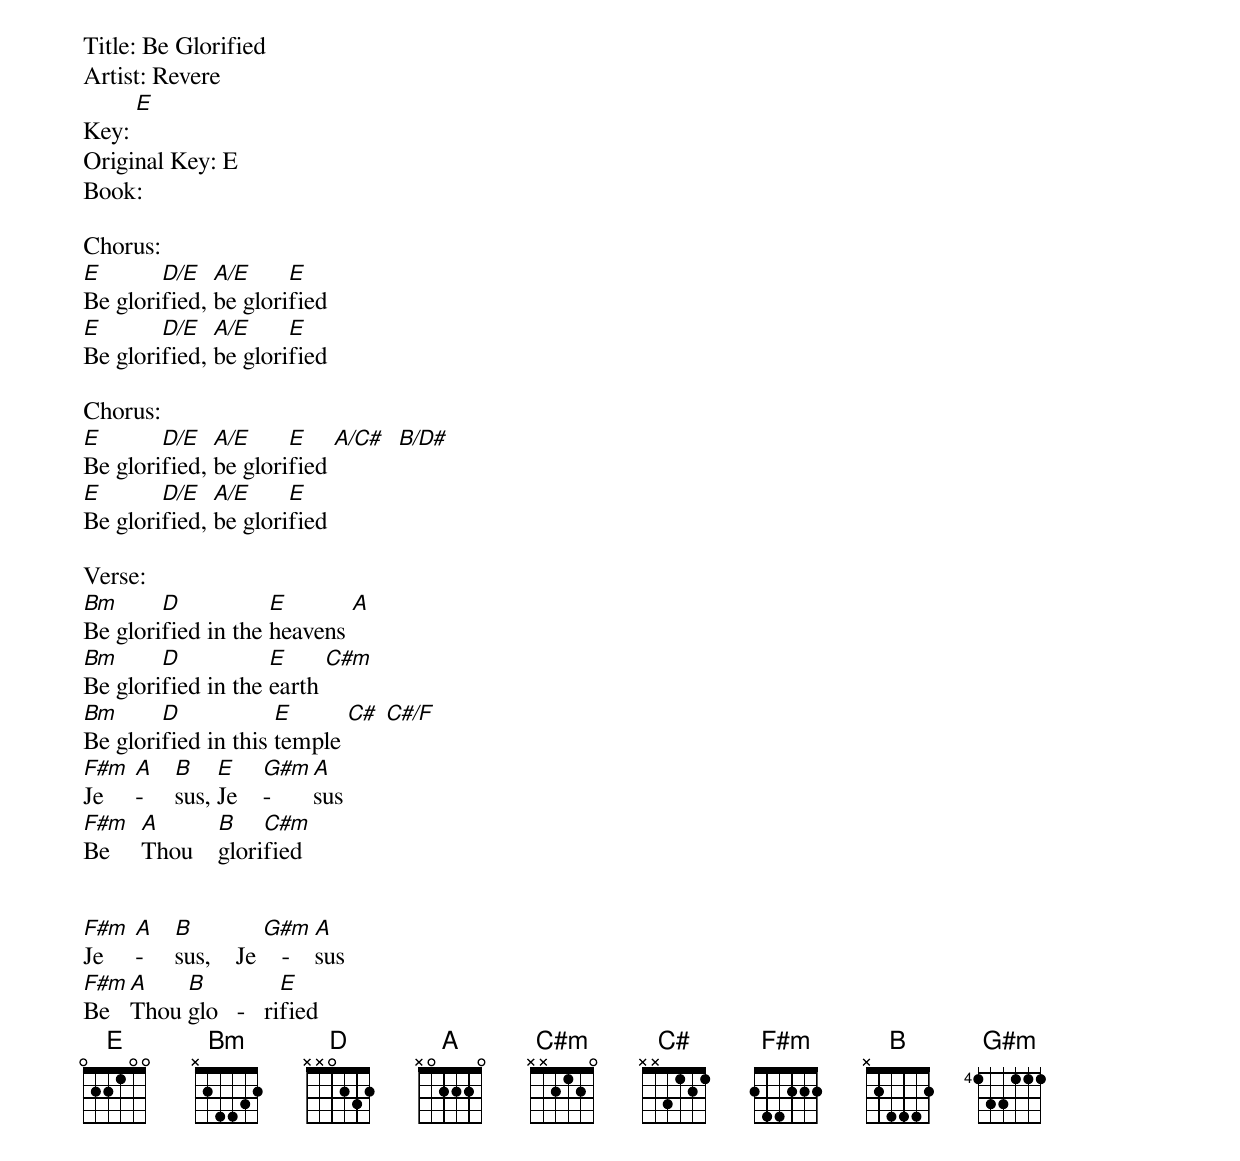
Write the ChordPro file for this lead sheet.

Title: Be Glorified
Artist: Revere
Key: [E]
Original Key: E
Book:

Chorus:
[E]Be glori[D/E]fied, [A/E]be glori[E]fied
[E]Be glori[D/E]fied, [A/E]be glori[E]fied

Chorus:
[E]Be glori[D/E]fied, [A/E]be glori[E]fied [A/C#]  [B/D#]
[E]Be glori[D/E]fied, [A/E]be glori[E]fied

Verse:
[Bm]Be glori[D]fied in the [E]heavens [A]
[Bm]Be glori[D]fied in the [E]earth [C#m]
[Bm]Be glori[D]fied in this [E]temple [C#] [C#/F]
[F#m]Je     [A]-     [B]sus, [E]Je    [G#m]-    [A]sus
[F#m]Be     [A]Thou    [B]glori[C#m]fied


[F#m]Je     [A]-     [B]sus,    Je [G#m]   -    [A]sus
[F#m]Be [A]Thou [B]glo   -   ri[E]fied
